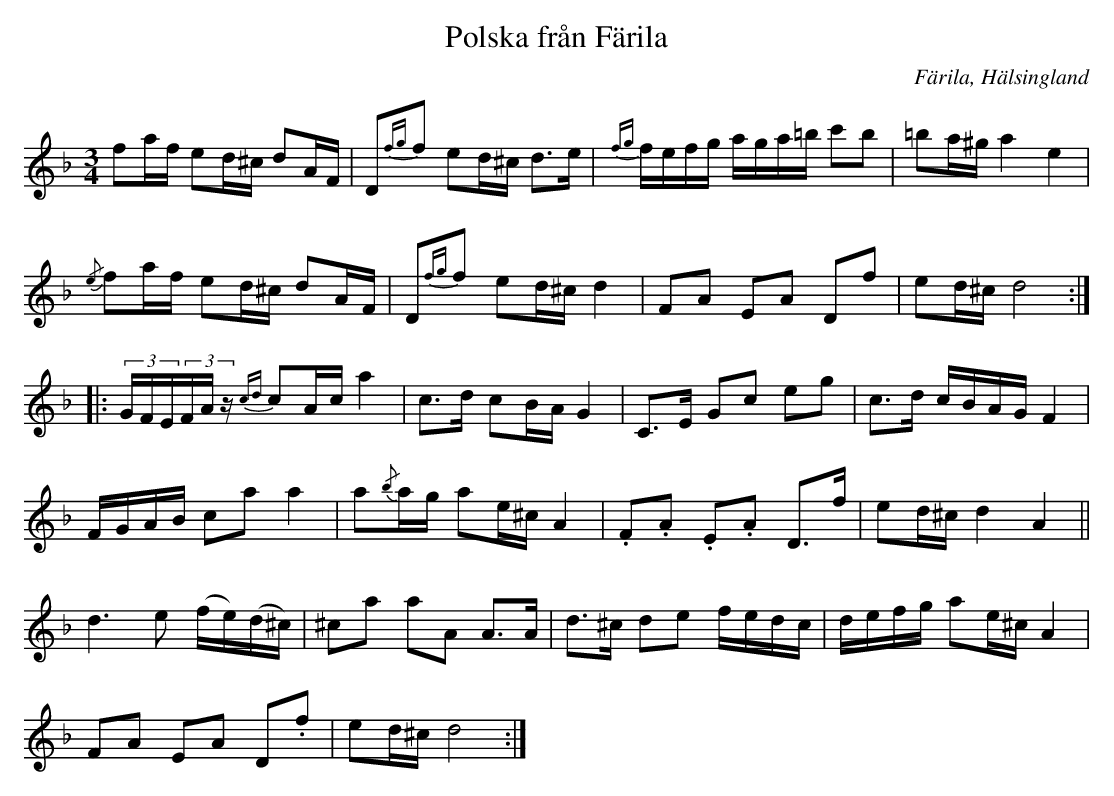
X:1
T: Polska från Färila
O: Färila, Hälsingland
M: 3/4
L: 1/16
K: Dm
f2af e2d^c d2AF | D2{fg}f2 e2d^c d2>e2 | {fg}fefg aga=b c'2b2 | =b2a^g a4 e4 |
{/e}f2af e2d^c d2AF | D2{fg}f2 e2d^c d4 | F2A2 E2A2 D2f2 | e2d^c d8 ::
(3GFE(3FAz {cd}c2Ac a4 | c2>d2 c2BA G4 | C2>E2 G2c2 e2g2 | c2>d2 cBAG F4 |
FGAB c2a2 a4 | a2{/b}ag a2e^c A4 | .F2.A2 .E2.A2 D2>f2 | e2d^c d4 A4 ||
d6e2 (fe)(d^c) | ^c2a2 a2A2 A2>A2 | d2>^c2 d2e2 fedc | defg a2e^c A4 |
F2A2 E2A2 D2.f2 | e2d^c d8 :|
